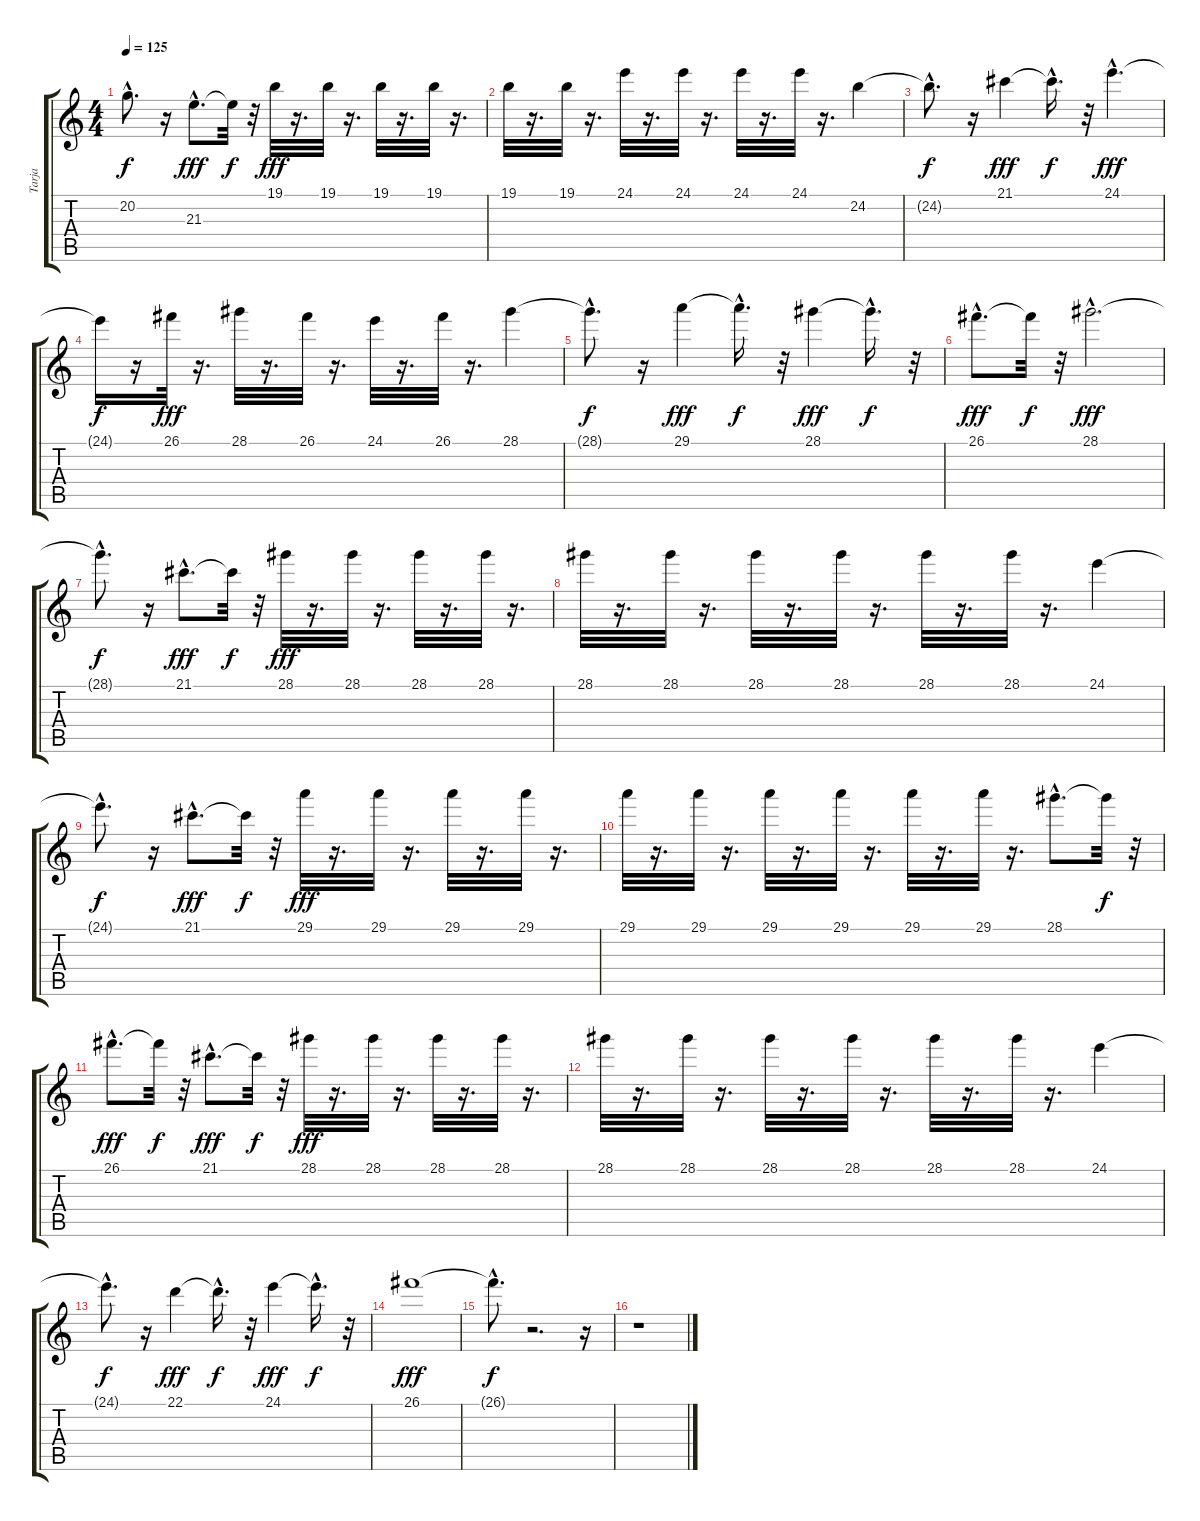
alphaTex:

\track ("Tarja" "Tarja") {instrument synthvoice}
\staff {score tabs}
\tuning (E4 B3 G3 D3 A2 E2) {hide}
\ts (4 4)
\tempo 125
\clef g2
\ks c
20.2{hac t}.8{d dy f} r.16 21.3{hac}.8{d dy fff} 21.3{t}.32{dy f} r.32 19.1.32{dy fff} r.16{d} 19.1.32 r.16{d} 19.1.32 r.16{d} 19.1.32 r.16{d} |
19.1.32 r.16{d} 19.1.32 r.16{d} 24.1.32 r.16{d} 24.1.32 r.16{d} 24.1.32 r.16{d} 24.1.32 r.16{d} 24.2.4 |
24.2{hac t}.8{d dy f} r.16 21.1.4{dy fff} 21.1{hac t}.16{d dy f} r.32 24.1{hac}.4{d dy fff} |
24.1{t}.16{dy f} r.16 26.1.32{dy fff} r.16{d} 28.1.32 r.16{d} 26.1.32 r.16{d} 24.1.32 r.16{d} 26.1.32 r.16{d} 28.1.4 |
28.1{hac t}.8{d dy f} r.16 29.1.4{dy fff} 29.1{hac t}.16{d dy f} r.32 28.1.4{dy fff} 28.1{hac t}.16{d dy f} r.32 |
26.1{hac}.8{d dy fff} 26.1{t}.32{dy f} r.32 28.1{hac}.2{d dy fff} |
28.1{hac t}.8{d dy f} r.16 21.1{hac}.8{d dy fff} 21.1{t}.32{dy f} r.32 28.1.32{dy fff} r.16{d} 28.1.32 r.16{d} 28.1.32 r.16{d} 28.1.32 r.16{d} |
28.1.32 r.16{d} 28.1.32 r.16{d} 28.1.32 r.16{d} 28.1.32 r.16{d} 28.1.32 r.16{d} 28.1.32 r.16{d} 24.1.4 |
24.1{hac t}.8{d dy f} r.16 21.1{hac}.8{d dy fff} 21.1{t}.32{dy f} r.32 29.1.32{dy fff} r.16{d} 29.1.32 r.16{d} 29.1.32 r.16{d} 29.1.32 r.16{d} |
29.1.32 r.16{d} 29.1.32 r.16{d} 29.1.32 r.16{d} 29.1.32 r.16{d} 29.1.32 r.16{d} 29.1.32 r.16{d} 28.1{hac}.8{d} 28.1{t}.32{dy f} r.32 |
26.1{hac}.8{d dy fff} 26.1{t}.32{dy f} r.32 21.1{hac}.8{d dy fff} 21.1{t}.32{dy f} r.32 28.1.32{dy fff} r.16{d} 28.1.32 r.16{d} 28.1.32 r.16{d} 28.1.32 r.16{d} |
28.1.32 r.16{d} 28.1.32 r.16{d} 28.1.32 r.16{d} 28.1.32 r.16{d} 28.1.32 r.16{d} 28.1.32 r.16{d} 24.1.4 |
24.1{hac t}.8{d dy f} r.16 22.1.4{dy fff} 22.1{hac t}.16{d dy f} r.32 24.1.4{dy fff} 24.1{hac t}.16{d dy f} r.32 |
26.1.1{dy fff} |
26.1{hac t}.8{d dy f} r.2{d} r.16 |
r.1
